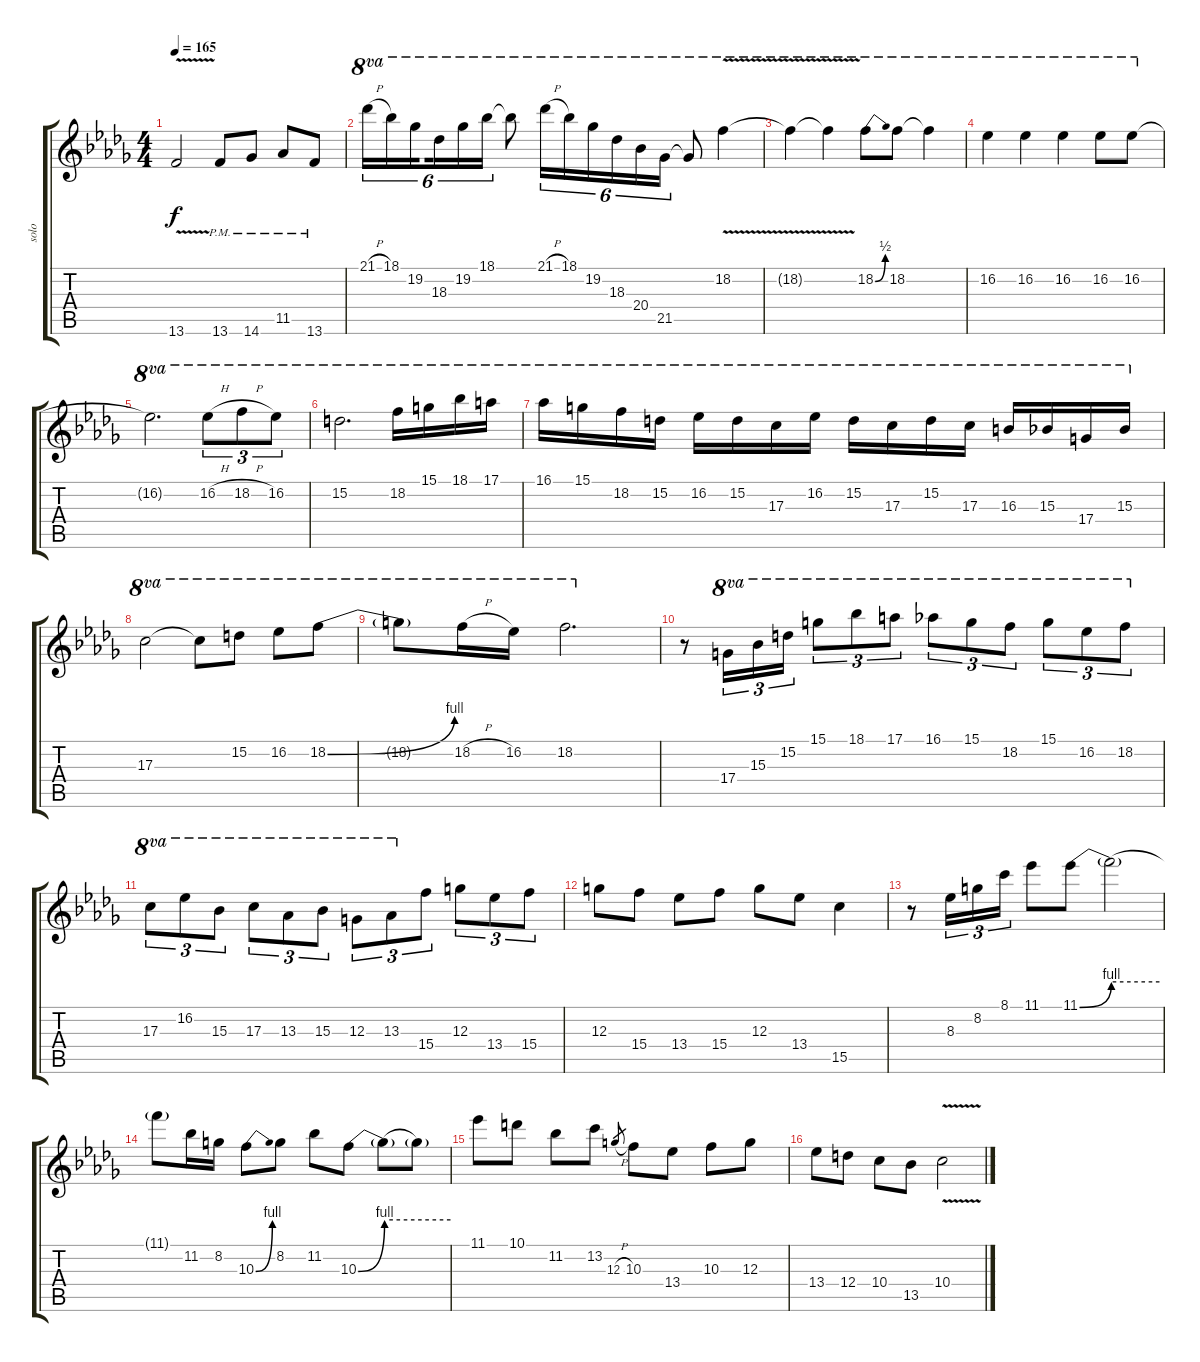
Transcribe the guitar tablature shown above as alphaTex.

\track ("solo" "solo") {instrument distortionguitar}
\staff {score tabs}
\tuning (E4 B3 G3 D3 A2 E2) {hide}
\ts (4 4)
\tempo 165
\clef g2
\ks db
13.6{v}.2{dy f} 13.6{pm}.8 14.6{pm}.8 11.5{pm}.8 13.6{pm}.8 |
21.1{h}.16{tu (6 4) ot 8va} 18.1.16{tu (6 4) ot 8va} 19.2.16{tu (6 4) ot 8va beam splitsecondary} 18.3.16{tu (6 4) ot 8va} 19.2.16{tu (6 4) ot 8va} 18.1.16{tu (6 4) ot 8va} 18.1{t}.8{ot 8va} 21.1{h}.16{tu (6 4) ot 8va} 18.1.16{tu (6 4) ot 8va} 19.2.16{tu (6 4) ot 8va} 18.3.16{tu (6 4) ot 8va} 20.4.16{tu (6 4) ot 8va} 21.5.16{tu (6 4) ot 8va} 21.5{t}.8{ot 8va} 18.2{v}.4{ot 8va} |
18.2{v t}.4{ot 8va} 18.2{t}.4{ot 8va} 18.2{be (bend 0 0 60 2)}.8{ot 8va} 18.2.8{ot 8va} 18.2{t}.4{ot 8va} |
16.2.4{ot 8va} 16.2.4{ot 8va} 16.2.4{ot 8va} 16.2.8{ot 8va} 16.2.8{ot 8va} |
16.2{t}.2{d ot 8va} 16.2{h}.8{tu (3 2) ot 8va} 18.2{h}.8{tu (3 2) ot 8va} 16.2.8{tu (3 2) ot 8va} |
15.2.2{d ot 8va} 18.2.16{ot 8va} 15.1.16{ot 8va} 18.1.16{ot 8va} 17.1.16{ot 8va} |
16.1.16{ot 8va} 15.1.16{ot 8va} 18.2.16{ot 8va} 15.2.16{ot 8va} 16.2.16{ot 8va} 15.2.16{ot 8va} 17.3.16{ot 8va} 16.2.16{ot 8va} 15.2.16{ot 8va} 17.3.16{ot 8va} 15.2.16{ot 8va} 17.3.16{ot 8va} 16.3.16{ot 8va} 15.3.16{ot 8va} 17.4.16{ot 8va} 15.3.16{ot 8va} |
17.3.2{ot 8va} 17.3{t}.8{ot 8va} 15.2.8{ot 8va} 16.2.8{ot 8va} 18.2{be (bend 0 0 60 4)}.8{ot 8va} |
18.2{t}.8{ot 8va} 18.2{h}.16{ot 8va} 16.2.16{ot 8va} 18.2.2{d ot 8va} |
r.8 17.4.16{tu (3 2) ot 8va} 15.3.16{tu (3 2) ot 8va} 15.2.16{tu (3 2) ot 8va} 15.1.8{tu (3 2) ot 8va} 18.1.8{tu (3 2) ot 8va} 17.1.8{tu (3 2) ot 8va} 16.1.8{tu (3 2) ot 8va} 15.1.8{tu (3 2) ot 8va} 18.2.8{tu (3 2) ot 8va} 15.1.8{tu (3 2) ot 8va} 16.2.8{tu (3 2) ot 8va} 18.2.8{tu (3 2) ot 8va} |
17.3.8{tu (3 2) ot 8va} 16.2.8{tu (3 2) ot 8va} 15.3.8{tu (3 2) ot 8va} 17.3.8{tu (3 2) ot 8va} 13.3.8{tu (3 2) ot 8va} 15.3.8{tu (3 2) ot 8va} 12.3.8{tu (3 2) ot 8va} 13.3.8{tu (3 2) ot 8va} 15.4.8{tu (3 2)} 12.3.8{tu (3 2)} 13.4.8{tu (3 2)} 15.4.8{tu (3 2)} |
12.3.8 15.4.8 13.4.8 15.4.8 12.3.8 13.4.8 15.5.4 |
r.8 8.3.16{tu (3 2)} 8.2.16{tu (3 2)} 8.1.16{tu (3 2)} 11.1.8 11.1{be (bend 0 0 60 4)}.8 11.1{be (hold 0 4 60 4) t}.2 |
11.1{t}.8 11.2.16 8.2.16 10.3{be (bend 0 0 60 4)}.8 8.2.8 11.2.8 10.3{be (bend 0 0 60 4)}.8 10.3{be (hold 0 4 60 4) t}.8 10.3{t}.8 |
11.1.8 10.1.8 11.2.8 13.2.8 12.3{h}.8{gr} 10.3.8 13.4.8 10.3.8 12.3.8 |
13.4.8 12.4.8 10.4.8 13.5.8 10.4{v}.2
